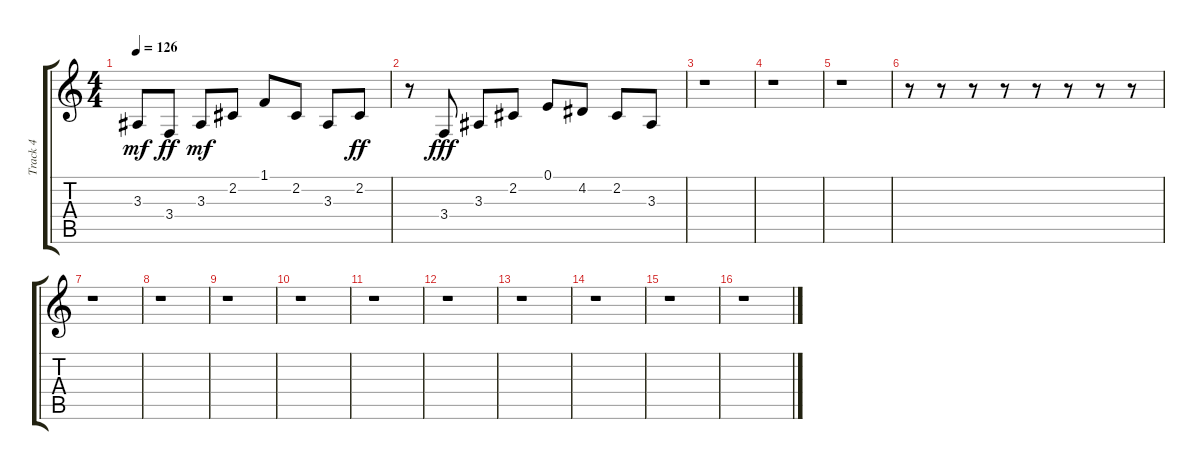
\track ("Track 4" "Track 4") {instrument vibraphone}
\staff {score tabs}
\tuning (E4 B3 G3 D3 A2 E2) {hide}
\ts (4 4)
\tempo 126
\clef g2
\ks c
3.3.8{dy mf} 3.4.8{dy ff} 3.3.8{dy mf} 2.2.8 1.1.8 2.2.8 3.3.8 2.2.8{dy ff} |
r.8 3.4.8{dy fff} 3.3.8 2.2.8 0.1.8 4.2.8 2.2.8 3.3.8 |
r.1 |
r.1 |
r.1 |
r.8 r.8 r.8 r.8 r.8 r.8 r.8 r.8 |
r.1 |
r.1 |
r.1 |
r.1 |
r.1 |
r.1 |
r.1 |
r.1 |
r.1 |
r.1
